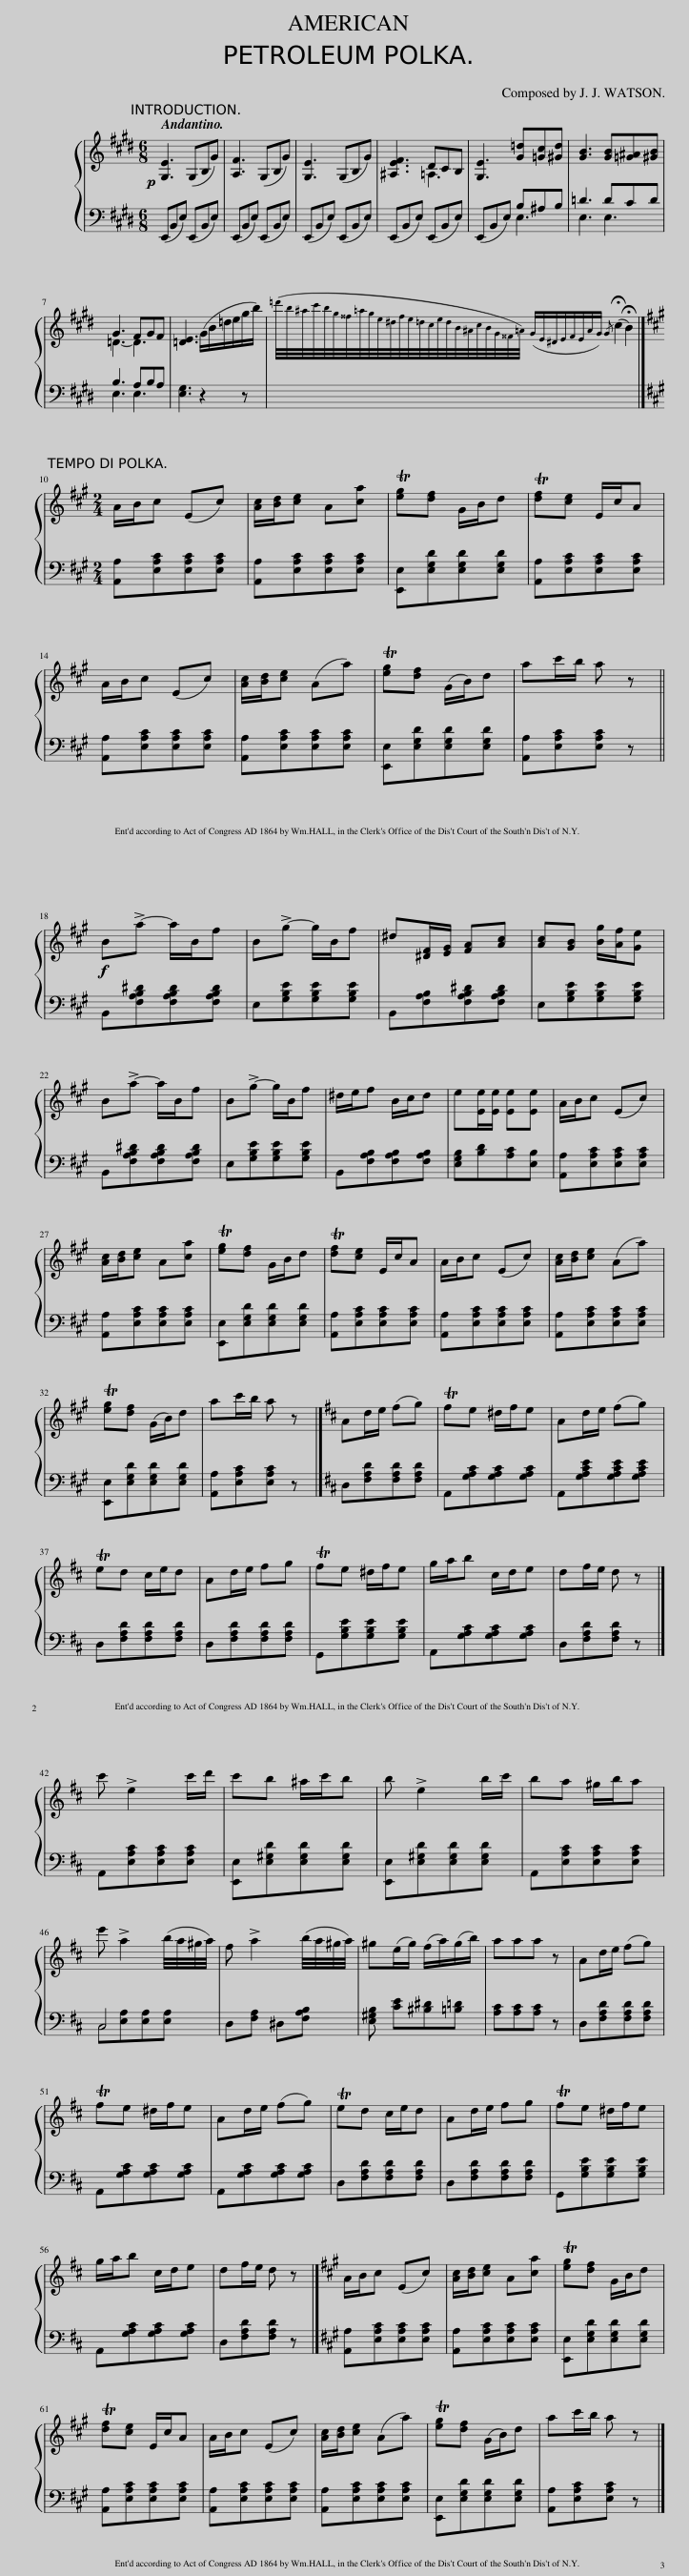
X:1
%%score { ( 1 3 ) | ( 2 4 ) }
L:1/8
Q:1/4=110
M:6/8
I:linebreak $
K:E
V:1 treble
V:3 treble
V:2 bass
V:4 bass
V:1
!p! [G,E]3 (G,B,G) | [A,F]3 (G,B,G) | [G,E]3 (G,B,G) | [^A,EF]3 DCB, | [G,E]3 [G=d][=Gc][^Gd] | %5
 [GB]3 [GB][=G^A][^GB] |$ G3 FGF | [=DE]3 (G/B/=d/e/g/b/) | (=d'/4b/4^a/4c'/4b/4g/4^^f/4=a/4g/4e/4^d/4f/4e/4=d/4c/4e/4d/4B/4^A/4c/4B/4G/4^^F/4=A/4) (G/E/^D/E/F/E/A/G/){/!fermata!G} (!fermata!c2 !fermata!B2) |]$[K:A][M:2/4][Q:1/4=110] A/B/c (Ec) | %10
 [Ac]/[Bd]/[ce] A[ca] | !trill(!T[eg]!trill)![df] G/B/d | !trill(!T[df]!trill)![ce] E/c/A |$ A/B/c (Ec) | [Ac]/[Bd]/[ce] (Aa) | %15
 !trill(!T[eg]!trill)![df] (G/B/)d | ac'/b/ a z ||$!f! B!>!a- a/B/f | B!>!g- g/B/f | ^d[^DF]/[EG]/ [FA][Ac] | %20
 [Ac][GB] [Bg]/[Af]/[Ge] |$ B!>!a- a/B/f | B!>!g- g/B/f | ^d/e/f B/c/d | e[Ee]/[Ee]/ [Ee][Ee] | %25
 A/B/c (Ec) |$ [Ac]/[Bd]/[ce] A[ca] | !trill(!T[eg]!trill)![df] G/B/d | !trill(!T[df]!trill)![ce] E/c/A | A/B/c (Ec) | %30
 [Ac]/[Bd]/[ce] (Aa) |$ !trill(!T[eg]!trill)![df] (G/B/)d | ac'/b/ a z |][K:D] Ad/e/ (fg) | !trill(!Tf!trill)!e ^d/f/e | %35
 Ad/e/ (fg) |$ !trill(!Te!trill)!d c/e/d | Ad/e/ fg | !trill(!Tf!trill)!e ^d/f/e | g/a/b c/d/e | %40
 df/e/ d z |]$ c' !>!e2 c'/d'/ | c'b ^a/c'/b | b !>!e2 b/c'/ | ba ^g/b/a |$ %45
 e' !>!a2 (b/4a/4^g/4a/4) | f !>!a2 (b/4a/4^g/4a/4) | ^g(e/g/) (f/a/)(g/b/) | aaa z | Ad/e/ (fg) |$ %50
 !trill(!Tf!trill)!e ^d/f/e | Ad/e/ (fg) | !trill(!Te!trill)!d c/e/d | Ad/e/ fg | !trill(!Tf!trill)!e ^d/f/e |$ %55
 g/a/b c/d/e | df/e/ d z |][K:A] A/B/c (Ec) | [Ac]/[Bd]/[ce] A[ca] | !trill(!T[eg]!trill)![df] G/B/d |$ %60
 !trill(!T[df]!trill)![ce] E/c/A | A/B/c (Ec) | [Ac]/[Bd]/[ce] (Aa) | !trill(!T[eg]!trill)![df] (G/B/)d | ac'/b/ a z |] %65
V:2
 (E,,B,,E,) (E,,B,,E,) | (E,,B,,E,) (E,,B,,E,) | (E,,B,,E,) (E,,B,,E,) | (E,,B,,E,) (E,,B,,E,) | (E,,B,,E,) B,^A,B, | %5
 =D3 DCD |$ B,3 A,B,A, | [E,G,]3 z2 z | x14 |]$[K:A][M:2/4] [A,,A,][E,A,C][E,A,C][E,A,C] | %10
 [A,,A,][E,A,C][E,A,C][E,A,C] | [E,,E,][E,G,D][E,G,D][E,G,D] | [A,,A,][E,A,C][E,A,C][E,A,C] |$ [A,,A,][E,A,C][E,A,C][E,A,C] | [A,,A,][E,A,C][E,A,C][E,A,C] | %15
 [E,,E,][E,G,D][E,G,D][E,G,D] | [A,,A,][E,A,C][E,A,C] z ||$ B,,[F,A,B,^D][F,A,B,D][F,A,B,D] | E,[G,B,E][G,B,E][G,B,E] | B,,[F,A,B,][F,A,B,^D][F,A,B,D] | %20
 E,[G,B,E][G,B,E][G,B,E] |$ B,,[F,A,B,^D][F,A,B,D][F,A,B,D] | E,[G,B,E][G,B,E][G,B,E] | B,,[F,A,B,][F,A,B,][F,A,B,] | [E,G,B,][B,D][A,C][E,B,] | %25
 [A,,A,][E,A,C][E,A,C][E,A,C] |$ [A,,A,][E,A,C][E,A,C][E,A,C] | [E,,E,][E,G,D][E,G,D][E,G,D] | [A,,A,][E,A,C][E,A,C][E,A,C] | [A,,A,][E,A,C][E,A,C][E,A,C] | %30
 [A,,A,][E,A,C][E,A,C][E,A,C] |$ [E,,E,][E,G,D][E,G,D][E,G,D] | [A,,A,][E,A,C][E,A,C] z |][K:D] D,[F,A,D][F,A,D][F,A,D] | A,,[G,A,C][G,A,C][G,A,C] | %35
 A,,[G,A,CE][G,A,CE][G,A,CE] |$ D,[F,A,D][F,A,D][F,A,D] | D,[F,A,D][F,A,D][F,A,D] | G,,[G,B,E][G,B,E][G,B,E] | A,,[G,A,C][G,A,C][G,A,C] | %40
 D,[F,A,D][F,A,D] z |]$ A,,[E,A,C][E,A,C][E,A,C] | [E,,E,][E,^G,D][E,G,D][E,G,D] | [E,,E,][E,^G,D][E,G,D][E,G,D] | A,,[E,A,C][E,A,C][E,A,C] |$ %45
x[E,A,][E,A,][E,A,] | D,[F,A,] ^D,[F,A,B,] | [E,^G,B,] [CE][^B,^D][=B,=D] | [A,C][A,C][A,C] z | D,[F,A,D][F,A,D][F,A,D] |$ %50
 A,,[G,A,C][G,A,C][G,A,C] | A,,[G,A,C][G,A,C][G,A,C] | D,[F,A,D][F,A,D][F,A,D] | D,[F,A,D][F,A,D][F,A,D] | G,,[G,B,E][G,B,E][G,B,E] |$ %55
 A,,[G,A,C][G,A,C][G,A,C] | D,[F,A,D][F,A,D] z |][K:A] [A,,A,][E,A,C][E,A,C][E,A,C] | [A,,A,][E,A,C][E,A,C][E,A,C] | [E,,E,][E,G,D][E,G,D][E,G,D] |$ %60
 [A,,A,][E,A,C][E,A,C][E,A,C] | [A,,A,][E,A,C][E,A,C][E,A,C] | [A,,A,][E,A,C][E,A,C][E,A,C] | [E,,E,][E,G,D][E,G,D][E,G,D] | [A,,A,][E,A,C][E,A,C] z |] %65
V:3
 x6 | x6 | x6 | x3 =A,3 | x6 | %5
 x6 |$ =D3- D3 | x6 | x14 |]$[K:A][M:2/4] x4 | %10
 x4 | x4 | x4 |$ x4 | x4 | %15
 x4 | x4 ||$ x4 | x4 | x4 | %20
 x4 |$ x4 | x4 | x4 | x4 | %25
 x4 |$ x4 | x4 | x4 | x4 | %30
 x4 |$ x4 | x4 |][K:D] x4 | x4 | %35
 x4 |$ x4 | x4 | x4 | x4 | %40
 x4 |]$ x4 | x4 | x4 | x4 |$ %45
 x4 | x4 | x4 | x4 | x4 |$ %50
 x4 | x4 | x4 | x4 | x4 |$ %55
 x4 | x4 |][K:A] x4 | x4 | x4 |$ %60
 x4 | x4 | x4 | x4 | x4 |] %65
V:4
 x6 | x6 | x6 | x6 | x3 E,3 | %5
 E,3 E,3 |$ E,3 E,3 | x6 | x14 |]$[K:A][M:2/4] x4 | %10
 x4 | x4 | x4 |$ x4 | x4 | %15
 x4 | x4 ||$ x4 | x4 | x4 | %20
 x4 |$ x4 | x4 | x4 | x4 | %25
 x4 |$ x4 | x4 | x4 | x4 | %30
 x4 |$ x4 | x4 |][K:D] x4 | x4 | %35
 x4 |$ x4 | x4 | x4 | x4 | %40
 x4 |]$ x4 | x4 | x4 | x4 |$ %45
 C,4 | x4 | x4 | x4 | x4 |$ %50
 x4 | x4 | x4 | x4 | x4 |$ %55
 x4 | x4 |][K:A] x4 | x4 | x4 |$ %60
 x4 | x4 | x4 | x4 | x4 |] %65
